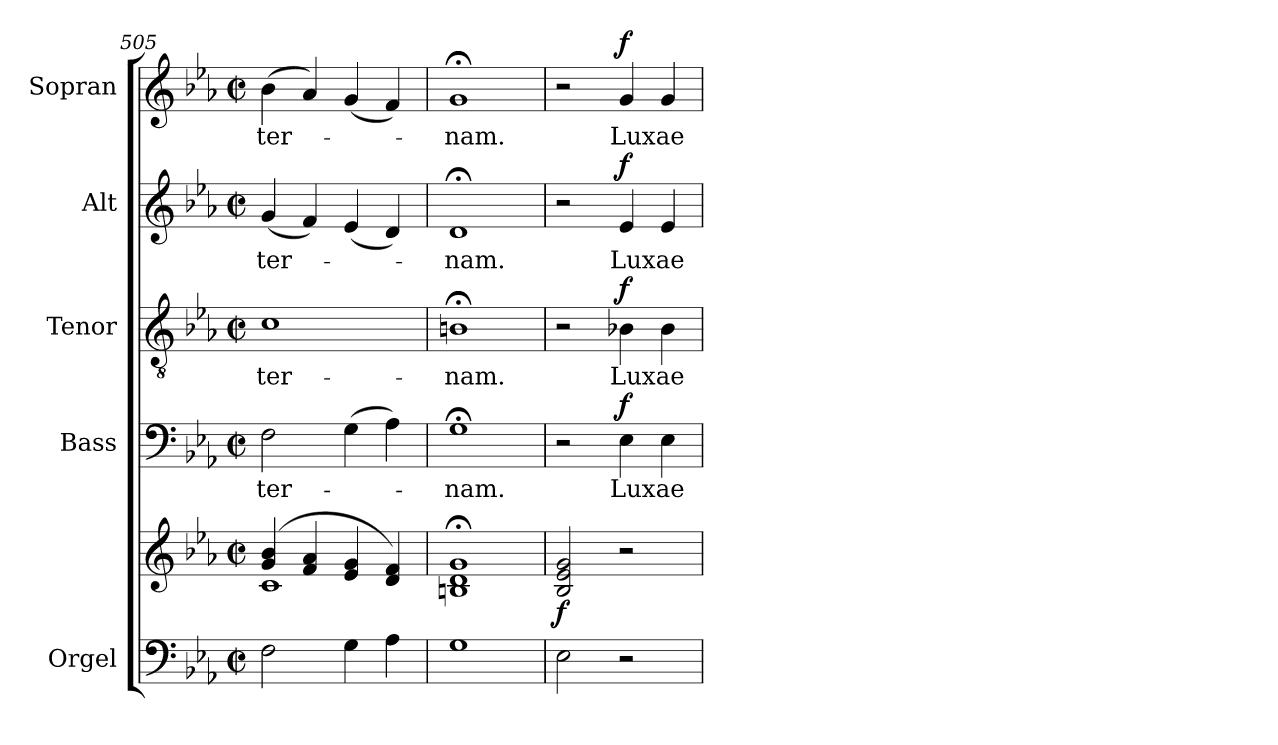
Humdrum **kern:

**kern	**kern	**dynam	**kern	**text	**dynam	**kern	**text	**dynam	**kern	**text	**dynam	**kern	**text	**dynam
*part5	*part5	*part5	*part4	*part4	*part4	*part3	*part3	*part3	*part2	*part2	*part2	*part1	*part1	*part1
*staff6	*staff5	*staff5/6	*staff4	*staff4	*staff4	*staff3	*staff3	*staff3	*staff2	*staff2	*staff2	*staff1	*staff1	*staff1
*I"Orgel	*	*	*I"Bass	*	*	*I"Tenor	*	*	*I"Alt	*	*	*I"Sopran	*	*
*I'Org.	*	*	*I'B.	*	*	*I'T.	*	*	*I'A.	*	*	*I'S.	*	*
*clefF4	*clefG2	*	*clefF4	*	*	*clefGv2	*	*	*clefG2	*	*	*clefG2	*	*
*k[b-e-a-]	*k[b-e-a-]	*	*k[b-e-a-]	*	*	*k[b-e-a-]	*	*	*k[b-e-a-]	*	*	*k[b-e-a-]	*	*
*E-:	*E-:	*	*E-:	*	*	*E-:	*	*	*E-:	*	*	*E-:	*	*
*M2/2	*M2/2	*	*M2/2	*	*	*M2/2	*	*	*M2/2	*	*	*M2/2	*	*
*met(c|)	*met(c|)	*	*met(c|)	*	*	*met(c|)	*	*	*met(c|)	*	*	*met(c|)	*	*
=505	=505	=505	=505	=505	=505	=505	=505	=505	=505	=505	=505	=505	=505	=505
*	*^	*	*	*	*	*	*	*	*	*	*	*	*	*
!	!	!	!	!	!LO:LY:b	!	!	!LO:LY:b	!	!	!LO:LY:b	!	!	!LO:LY:b	!
2F\	(4g/ 4b-/	1c	.	2F\	-ter-	.	1c	-ter-	.	(<4g/	-ter-	.	(>4b-\	-ter-	.
.	4f/ 4a-/	.	.	.	.	.	.	.	.	4f/)	.	.	4a-/)	.	.
4G\	4e-/ 4g/	.	.	(>4G\	.	.	.	.	.	(<4e-/	.	.	(<4g/	.	.
4A-\	4d/ 4f/)	.	.	4A-\)	.	.	.	.	.	4d/)	.	.	4f/)	.	.
*	*v	*v	*	*	*	*	*	*	*	*	*	*	*	*	*
=506	=506	=506	=506	=506	=506	=506	=506	=506	=506	=506	=506	=506	=506	=506
!	!	!	!	!LO:LY:b	!	!	!LO:LY:b	!	!	!LO:LY:b	!	!	!LO:LY:b	!
1G	1Bn;< 1d;< 1g;<	.	1G;<	-nam.	.	1Bn;<	-nam.	.	1d;<	-nam.	.	1g;<	-nam.	.
=507	=507	=507	=507	=507	=507	=507	=507	=507	=507	=507	=507	=507	=507	=507
!	!	!LO:DY:b	!	!	!	!	!	!	!	!	!	!	!	!
2E-\	2B-/ 2e-/ 2g/	f	2r	.	.	2r	.	.	2r	.	.	2r	.	.
!	!	!	!	!LO:LY:b	!LO:DY:a	!	!LO:LY:b	!LO:DY:a	!	!LO:LY:b	!LO:DY:a	!	!LO:LY:b	!LO:DY:a
2r	2r	.	4E-\	Lux	f	4B-X\	Lux	f	4e-/	Lux	f	4g/	Lux	f
!	!	!	!	!LO:LY:b	!	!	!LO:LY:b	!	!	!LO:LY:b	!	!	!LO:LY:b	!
.	.	.	4E-\	ae-	.	4B-\	ae-	.	4e-/	ae-	.	4g/	ae-	.
=	=	=	=	=	=	=	=	=	=	=	=	=	=	=
*-	*-	*-	*-	*-	*-	*-	*-	*-	*-	*-	*-	*-	*-	*-
